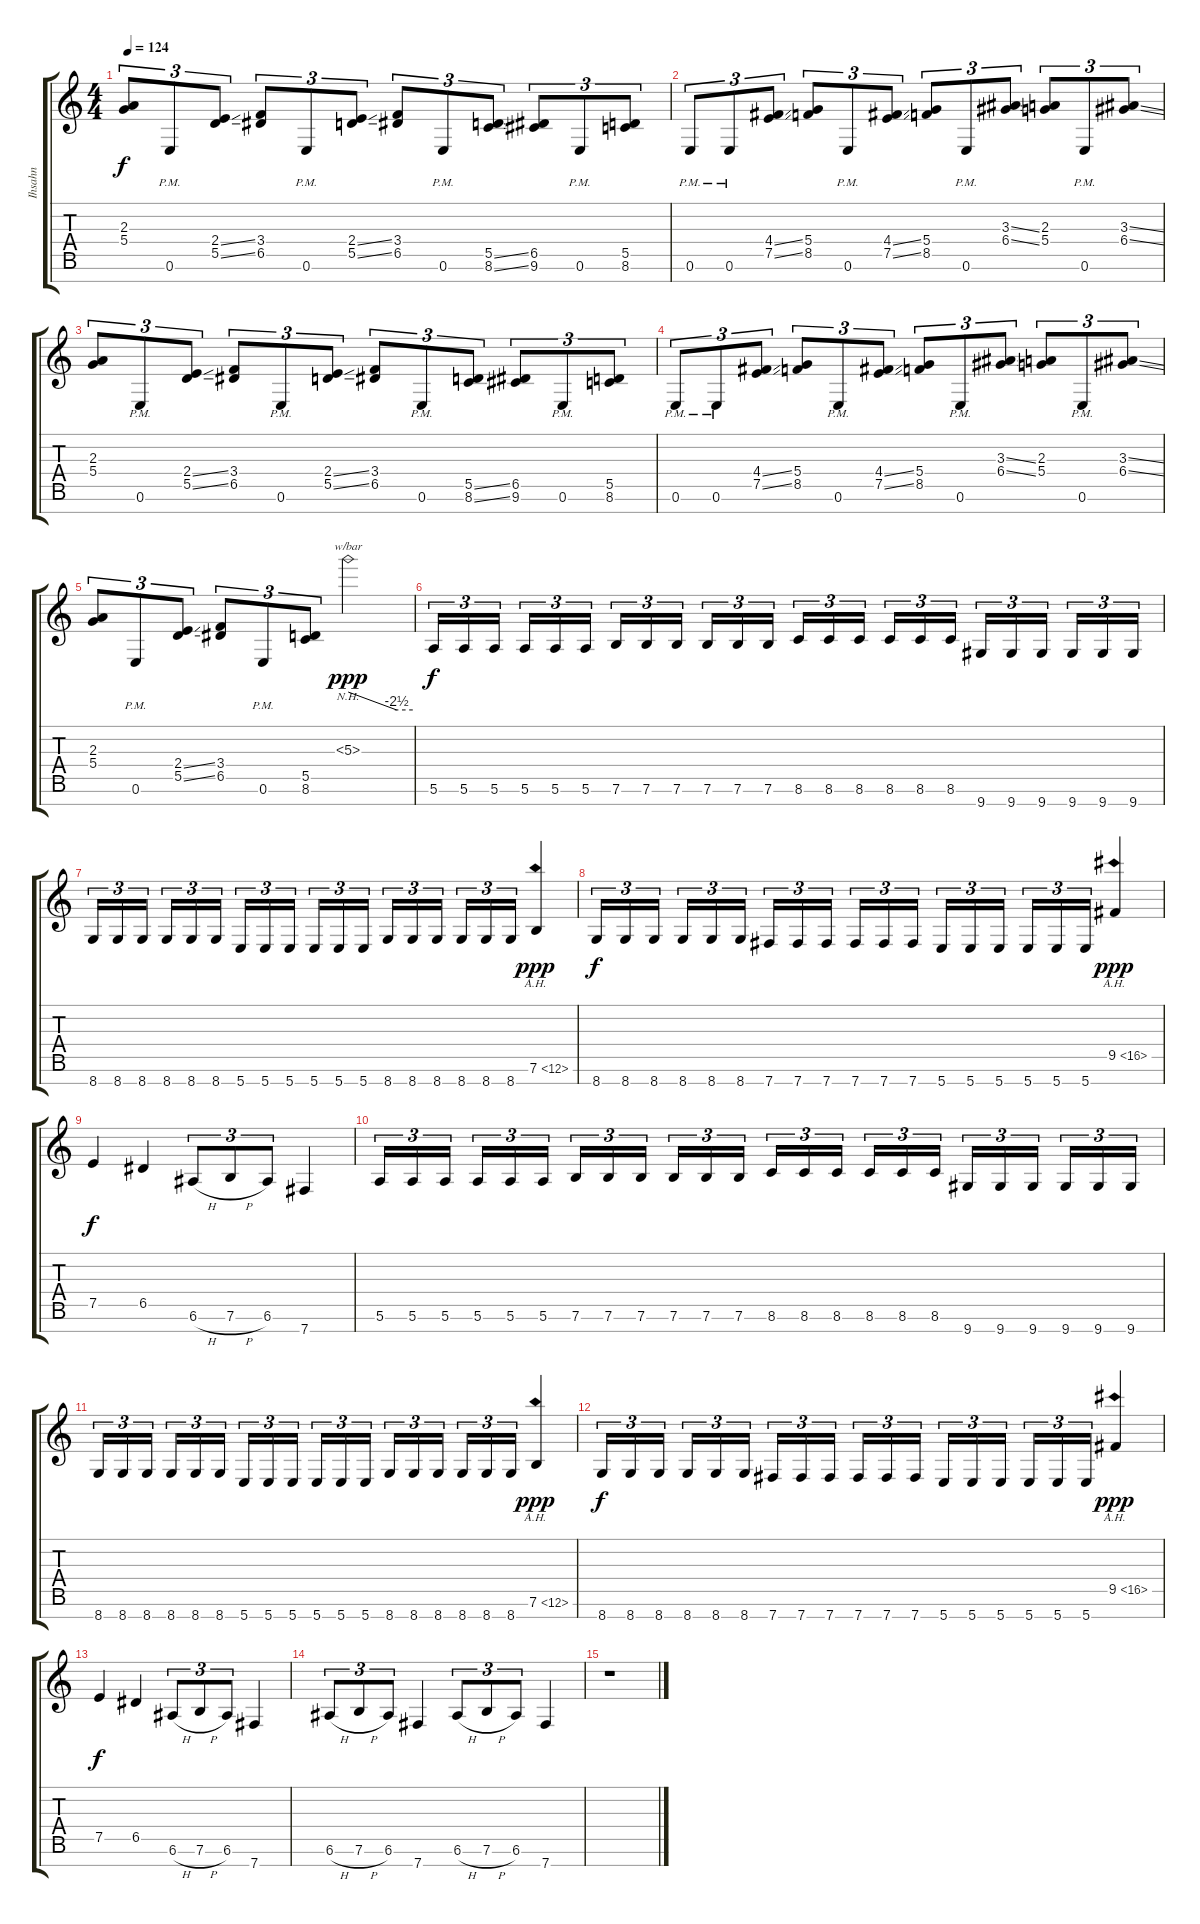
\track ("Ihsahn" "Ihsahn") {instrument overdrivenguitar}
\staff {score tabs}
\tuning (E4 B3 G3 D3 A2 E2 B1) {hide}
\ts (4 4)
\tempo 124
\clef g2
\ks c
(2.3 5.4).8{tu (3 2) dy f} 0.6{pm}.8{tu (3 2)} (2.4{ss} 5.5{ss}).8{tu (3 2)} (3.4 6.5).8{tu (3 2)} 0.6{pm}.8{tu (3 2)} (2.4{ss} 5.5{ss}).8{tu (3 2)} (3.4 6.5).8{tu (3 2)} 0.6{pm}.8{tu (3 2)} (5.5{ss} 8.6{ss}).8{tu (3 2)} (6.5 9.6).8{tu (3 2)} 0.6{pm}.8{tu (3 2)} (5.5 8.6).8{tu (3 2)} |
0.6{pm}.8{tu (3 2)} 0.6{pm}.8{tu (3 2)} (4.4{ss} 7.5{ss}).8{tu (3 2)} (5.4 8.5).8{tu (3 2)} 0.6{pm}.8{tu (3 2)} (4.4{ss} 7.5{ss}).8{tu (3 2)} (5.4 8.5).8{tu (3 2)} 0.6{pm}.8{tu (3 2)} (3.3{ss} 6.4{ss}).8{tu (3 2)} (2.3 5.4).8{tu (3 2)} 0.6{pm}.8{tu (3 2)} (3.3{ss} 6.4{ss}).8{tu (3 2)} |
(2.3 5.4).8{tu (3 2)} 0.6{pm}.8{tu (3 2)} (2.4{ss} 5.5{ss}).8{tu (3 2)} (3.4 6.5).8{tu (3 2)} 0.6{pm}.8{tu (3 2)} (2.4{ss} 5.5{ss}).8{tu (3 2)} (3.4 6.5).8{tu (3 2)} 0.6{pm}.8{tu (3 2)} (5.5{ss} 8.6{ss}).8{tu (3 2)} (6.5 9.6).8{tu (3 2)} 0.6{pm}.8{tu (3 2)} (5.5 8.6).8{tu (3 2)} |
0.6{pm}.8{tu (3 2)} 0.6{pm}.8{tu (3 2)} (4.4{ss} 7.5{ss}).8{tu (3 2)} (5.4 8.5).8{tu (3 2)} 0.6{pm}.8{tu (3 2)} (4.4{ss} 7.5{ss}).8{tu (3 2)} (5.4 8.5).8{tu (3 2)} 0.6{pm}.8{tu (3 2)} (3.3{ss} 6.4{ss}).8{tu (3 2)} (2.3 5.4).8{tu (3 2)} 0.6{pm}.8{tu (3 2)} (3.3{ss} 6.4{ss}).8{tu (3 2)} |
(2.3 5.4).8{tu (3 2)} 0.6{pm}.8{tu (3 2)} (2.4{ss} 5.5{ss}).8{tu (3 2)} (3.4 6.5).8{tu (3 2)} 0.6{pm}.8{tu (3 2)} (5.5 8.6).8{tu (3 2)} 5.3{nh}.2{tbe (custom default 0 0 45 -10 60 -10) dy ppp} |
5.6.16{tu (3 2) dy f} 5.6.16{tu (3 2)} 5.6.16{tu (3 2)} 5.6.16{tu (3 2)} 5.6.16{tu (3 2)} 5.6.16{tu (3 2)} 7.6.16{tu (3 2)} 7.6.16{tu (3 2)} 7.6.16{tu (3 2)} 7.6.16{tu (3 2)} 7.6.16{tu (3 2)} 7.6.16{tu (3 2)} 8.6.16{tu (3 2)} 8.6.16{tu (3 2)} 8.6.16{tu (3 2)} 8.6.16{tu (3 2)} 8.6.16{tu (3 2)} 8.6.16{tu (3 2)} 9.7.16{tu (3 2)} 9.7.16{tu (3 2)} 9.7.16{tu (3 2)} 9.7.16{tu (3 2)} 9.7.16{tu (3 2)} 9.7.16{tu (3 2)} |
8.7.16{tu (3 2)} 8.7.16{tu (3 2)} 8.7.16{tu (3 2)} 8.7.16{tu (3 2)} 8.7.16{tu (3 2)} 8.7.16{tu (3 2)} 5.7.16{tu (3 2)} 5.7.16{tu (3 2)} 5.7.16{tu (3 2)} 5.7.16{tu (3 2)} 5.7.16{tu (3 2)} 5.7.16{tu (3 2)} 8.7.16{tu (3 2)} 8.7.16{tu (3 2)} 8.7.16{tu (3 2)} 8.7.16{tu (3 2)} 8.7.16{tu (3 2)} 8.7.16{tu (3 2)} 7.6{ah 5}.4{dy ppp} |
8.7.16{tu (3 2) dy f} 8.7.16{tu (3 2)} 8.7.16{tu (3 2)} 8.7.16{tu (3 2)} 8.7.16{tu (3 2)} 8.7.16{tu (3 2)} 7.7.16{tu (3 2)} 7.7.16{tu (3 2)} 7.7.16{tu (3 2)} 7.7.16{tu (3 2)} 7.7.16{tu (3 2)} 7.7.16{tu (3 2)} 5.7.16{tu (3 2)} 5.7.16{tu (3 2)} 5.7.16{tu (3 2)} 5.7.16{tu (3 2)} 5.7.16{tu (3 2)} 5.7.16{tu (3 2)} 9.5{ah 7}.4{dy ppp} |
7.5.4{dy f} 6.5.4 6.6{h}.8{tu (3 2)} 7.6{h}.8{tu (3 2)} 6.6.8{tu (3 2)} 7.7.4 |
5.6.16{tu (3 2)} 5.6.16{tu (3 2)} 5.6.16{tu (3 2)} 5.6.16{tu (3 2)} 5.6.16{tu (3 2)} 5.6.16{tu (3 2)} 7.6.16{tu (3 2)} 7.6.16{tu (3 2)} 7.6.16{tu (3 2)} 7.6.16{tu (3 2)} 7.6.16{tu (3 2)} 7.6.16{tu (3 2)} 8.6.16{tu (3 2)} 8.6.16{tu (3 2)} 8.6.16{tu (3 2)} 8.6.16{tu (3 2)} 8.6.16{tu (3 2)} 8.6.16{tu (3 2)} 9.7.16{tu (3 2)} 9.7.16{tu (3 2)} 9.7.16{tu (3 2)} 9.7.16{tu (3 2)} 9.7.16{tu (3 2)} 9.7.16{tu (3 2)} |
8.7.16{tu (3 2)} 8.7.16{tu (3 2)} 8.7.16{tu (3 2)} 8.7.16{tu (3 2)} 8.7.16{tu (3 2)} 8.7.16{tu (3 2)} 5.7.16{tu (3 2)} 5.7.16{tu (3 2)} 5.7.16{tu (3 2)} 5.7.16{tu (3 2)} 5.7.16{tu (3 2)} 5.7.16{tu (3 2)} 8.7.16{tu (3 2)} 8.7.16{tu (3 2)} 8.7.16{tu (3 2)} 8.7.16{tu (3 2)} 8.7.16{tu (3 2)} 8.7.16{tu (3 2)} 7.6{ah 5}.4{dy ppp} |
8.7.16{tu (3 2) dy f} 8.7.16{tu (3 2)} 8.7.16{tu (3 2)} 8.7.16{tu (3 2)} 8.7.16{tu (3 2)} 8.7.16{tu (3 2)} 7.7.16{tu (3 2)} 7.7.16{tu (3 2)} 7.7.16{tu (3 2)} 7.7.16{tu (3 2)} 7.7.16{tu (3 2)} 7.7.16{tu (3 2)} 5.7.16{tu (3 2)} 5.7.16{tu (3 2)} 5.7.16{tu (3 2)} 5.7.16{tu (3 2)} 5.7.16{tu (3 2)} 5.7.16{tu (3 2)} 9.5{ah 7}.4{dy ppp} |
7.5.4{dy f} 6.5.4 6.6{h}.8{tu (3 2)} 7.6{h}.8{tu (3 2)} 6.6.8{tu (3 2)} 7.7.4 |
6.6{h}.8{tu (3 2)} 7.6{h}.8{tu (3 2)} 6.6.8{tu (3 2)} 7.7.4 6.6{h}.8{tu (3 2)} 7.6{h}.8{tu (3 2)} 6.6.8{tu (3 2)} 7.7.4 |
r.1
